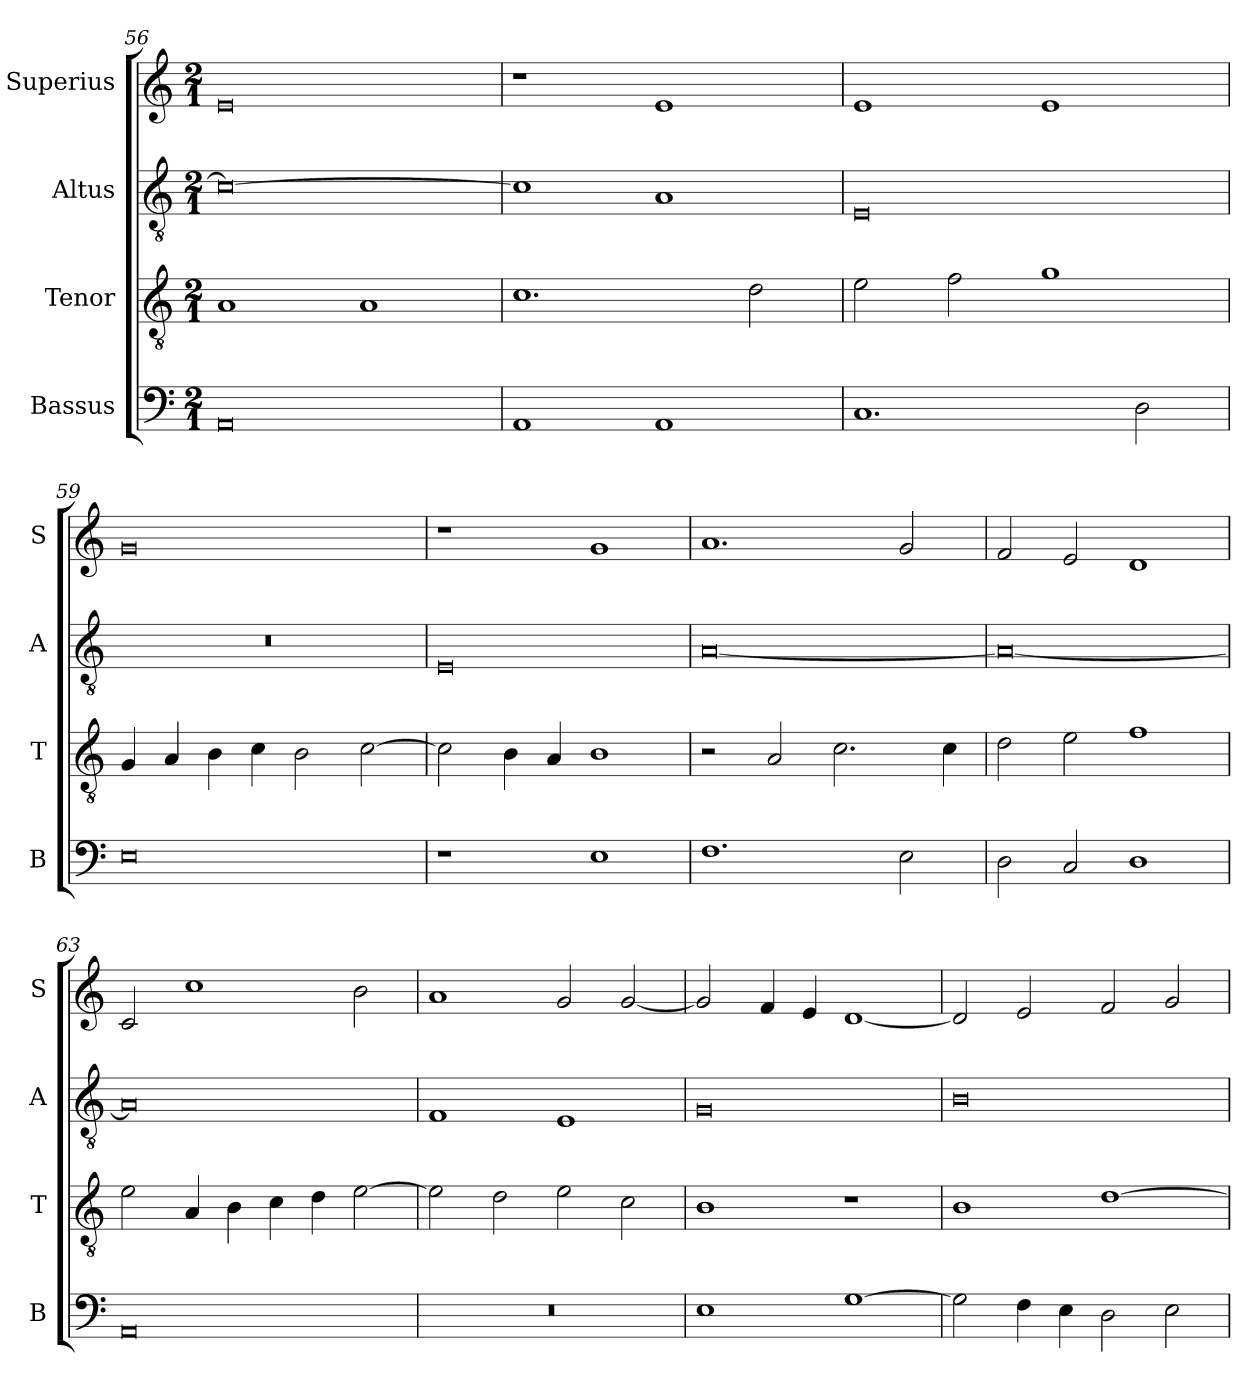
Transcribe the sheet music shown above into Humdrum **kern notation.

**kern	**kern	**kern	**kern
*part4	*part3	*part2	*part1
*staff4	*staff3	*staff2	*staff1
*I"Bassus	*I"Tenor	*I"Altus	*I"Superius
*I'B	*I'T	*I'A	*I'S
*clefF4	*clefGv2	*clefGv2	*clefG2
*k[]	*k[]	*k[]	*k[]
*M2/1	*M2/1	*M2/1	*M2/1
=56	=56	=56	=56
0AA	1A	0c_	0e
.	1A	.	.
=57	=57	=57	=57
1AA	1.c	1c]	1r
1AA	.	1A	1e
.	2d\	.	.
=58	=58	=58	=58
1.C	2e\	0E	1e
.	2f\	.	.
.	1g	.	1e
2D\	.	.	.
=59	=59	=59	=59
0E	4G/	0r	0g
.	4A/	.	.
.	4B\	.	.
.	4c\	.	.
.	2B\	.	.
.	[2c\	.	.
=60	=60	=60	=60
1r	2c\]	0E	1r
.	4B\	.	.
.	4A/	.	.
1E	1B	.	1g
=61	=61	=61	=61
1.F	2r	[0A	1.a
.	2A/	.	.
.	2.c\	.	.
2E\	.	.	2g/
.	4c\	.	.
=62	=62	=62	=62
2D\	2d\	0A_	2f/
2C/	2e\	.	2e/
1D	1f	.	1d
=63	=63	=63	=63
0AA	2e\	0A]	2c/
.	4A/	.	1cc
.	4B\	.	.
.	4c\	.	.
.	4d\	.	.
.	[2e\	.	2b\
=64	=64	=64	=64
0r	2e\]	1F	1a
.	2d\	.	.
.	2e\	1E	2g/
.	2c\	.	[2g/
=65	=65	=65	=65
1E	1B	0G	2g/]
.	.	.	4f/
.	.	.	4e/
[1G	1r	.	[1d
=66	=66	=66	=66
2G\]	1B	0B	2d/]
4F\	.	.	2e/
4E\	.	.	.
2D\	[1d	.	2f/
2E\	.	.	2g/
=	=	=	=
*-	*-	*-	*-
